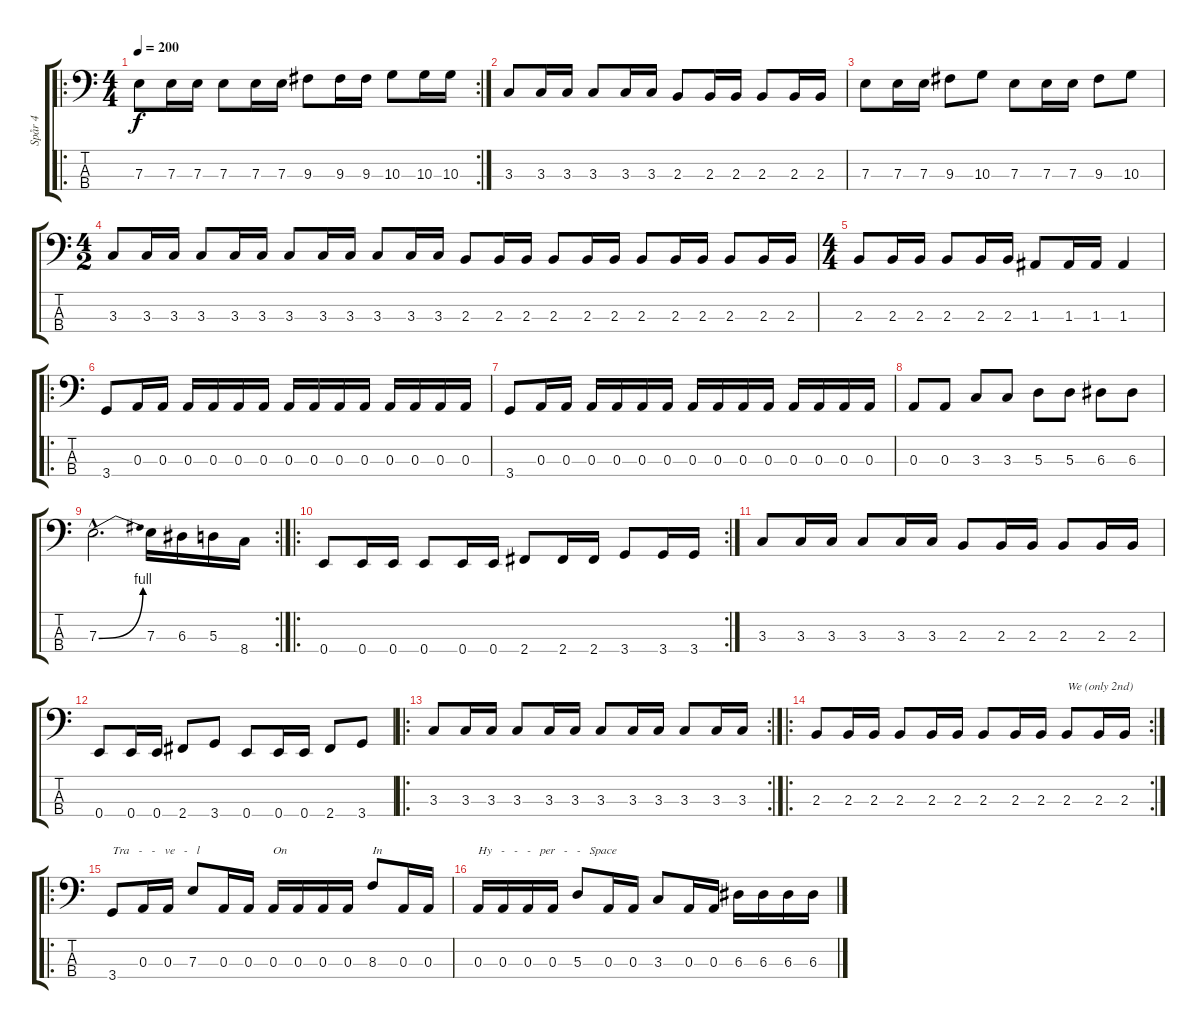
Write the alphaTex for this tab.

\track ("Spår 4" "Spår 4") {instrument electricbasspick}
\staff {score tabs}
\tuning (G2 D2 A1 E1) {hide}
\ro
\rc 2
\ts (4 4)
\tempo 200
\clef f4
\ks c
7.3.8{dy f} 7.3.16 7.3.16 7.3.8 7.3.16 7.3.16 9.3.8 9.3.16 9.3.16 10.3.8 10.3.16 10.3.16 |
3.3.8 3.3.16 3.3.16 3.3.8 3.3.16 3.3.16 2.3.8 2.3.16 2.3.16 2.3.8 2.3.16 2.3.16 |
7.3.8 7.3.16 7.3.16 9.3.8 10.3.8 7.3.8 7.3.16 7.3.16 9.3.8 10.3.8 |
\ts (4 2)
3.3.8 3.3.16 3.3.16 3.3.8 3.3.16 3.3.16 3.3.8 3.3.16 3.3.16 3.3.8 3.3.16 3.3.16 2.3.8 2.3.16 2.3.16 2.3.8 2.3.16 2.3.16 2.3.8 2.3.16 2.3.16 2.3.8 2.3.16 2.3.16 |
\ts (4 4)
2.3.8 2.3.16 2.3.16 2.3.8 2.3.16 2.3.16 1.3.8 1.3.16 1.3.16 1.3.4 |
\ro
3.4.8 0.3.16 0.3.16 0.3.16 0.3.16 0.3.16 0.3.16 0.3.16 0.3.16 0.3.16 0.3.16 0.3.16 0.3.16 0.3.16 0.3.16 |
3.4.8 0.3.16 0.3.16 0.3.16 0.3.16 0.3.16 0.3.16 0.3.16 0.3.16 0.3.16 0.3.16 0.3.16 0.3.16 0.3.16 0.3.16 |
0.3.8 0.3.8 3.3.8 3.3.8 5.3.8 5.3.8 6.3.8 6.3.8 |
\rc 2
7.3{be (bend 0 0 60 4) hac}.2{d} 7.3.16 6.3.16 5.3.16 8.4.16 |
\ro
\rc 2
0.4.8 0.4.16 0.4.16 0.4.8 0.4.16 0.4.16 2.4.8 2.4.16 2.4.16 3.4.8 3.4.16 3.4.16 |
3.3.8 3.3.16 3.3.16 3.3.8 3.3.16 3.3.16 2.3.8 2.3.16 2.3.16 2.3.8 2.3.16 2.3.16 |
0.4.8 0.4.16 0.4.16 2.4.8 3.4.8 0.4.8 0.4.16 0.4.16 2.4.8 3.4.8 |
\ro
\rc 2
3.3.8 3.3.16 3.3.16 3.3.8 3.3.16 3.3.16 3.3.8 3.3.16 3.3.16 3.3.8 3.3.16 3.3.16 |
\ro
\rc 2
2.3.8 2.3.16 2.3.16 2.3.8 2.3.16 2.3.16 2.3.8 2.3.16 2.3.16 2.3.8{txt "We (only 2nd)"} 2.3.16 2.3.16 |
\ro
3.4.8{txt "Tra   -   -   ve   -   l"} 0.3.16 0.3.16 7.3.8 0.3.16 0.3.16 0.3.16{txt "On"} 0.3.16 0.3.16 0.3.16 8.3.8{txt "In"} 0.3.16 0.3.16 |
0.3.16{txt "Hy   -   -   -   per   -   -   Space"} 0.3.16 0.3.16 0.3.16 5.3.8 0.3.16 0.3.16 3.3.8 0.3.16 0.3.16 6.3.16 6.3.16 6.3.16 6.3.16
